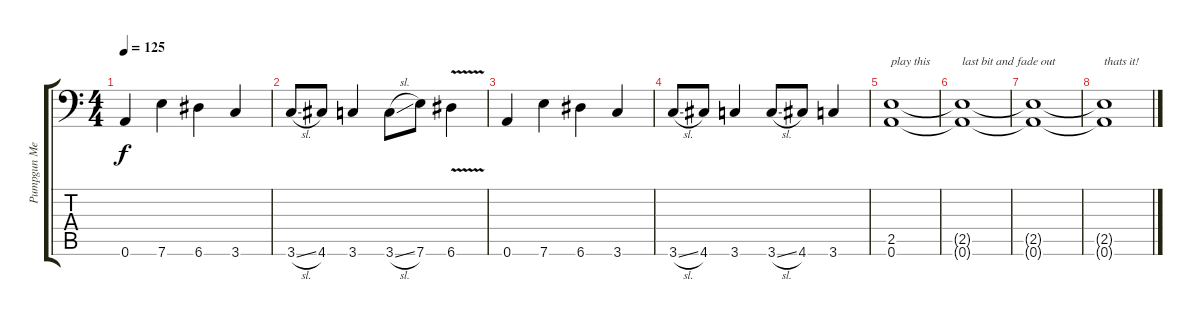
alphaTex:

\track ("Pumpgun Messiah" "Pumpgun Me") {instrument distortionguitar}
\staff {score tabs}
\tuning (A3 E3 C3 G2 D2 A1) {hide}
\ts (4 4)
\tempo 125
\clef f4
\ks c
0.6.4{dy f} 7.6.4 6.6.4 3.6.4 |
3.6{sl}.8 4.6.8 3.6.4 3.6{sl}.8 7.6.8 6.6{v}.4 |
0.6.4 7.6.4 6.6.4 3.6.4 |
3.6{sl}.8 4.6.8 3.6.4 3.6{sl}.8 4.6.8 3.6.4 |
(2.5 0.6).1{txt "play this"} |
(2.5{t} 0.6{t}).1{txt "last bit and fade out"} |
(2.5{t} 0.6{t}).1 |
(2.5{t} 0.6{t}).1{txt "thats it!"}
